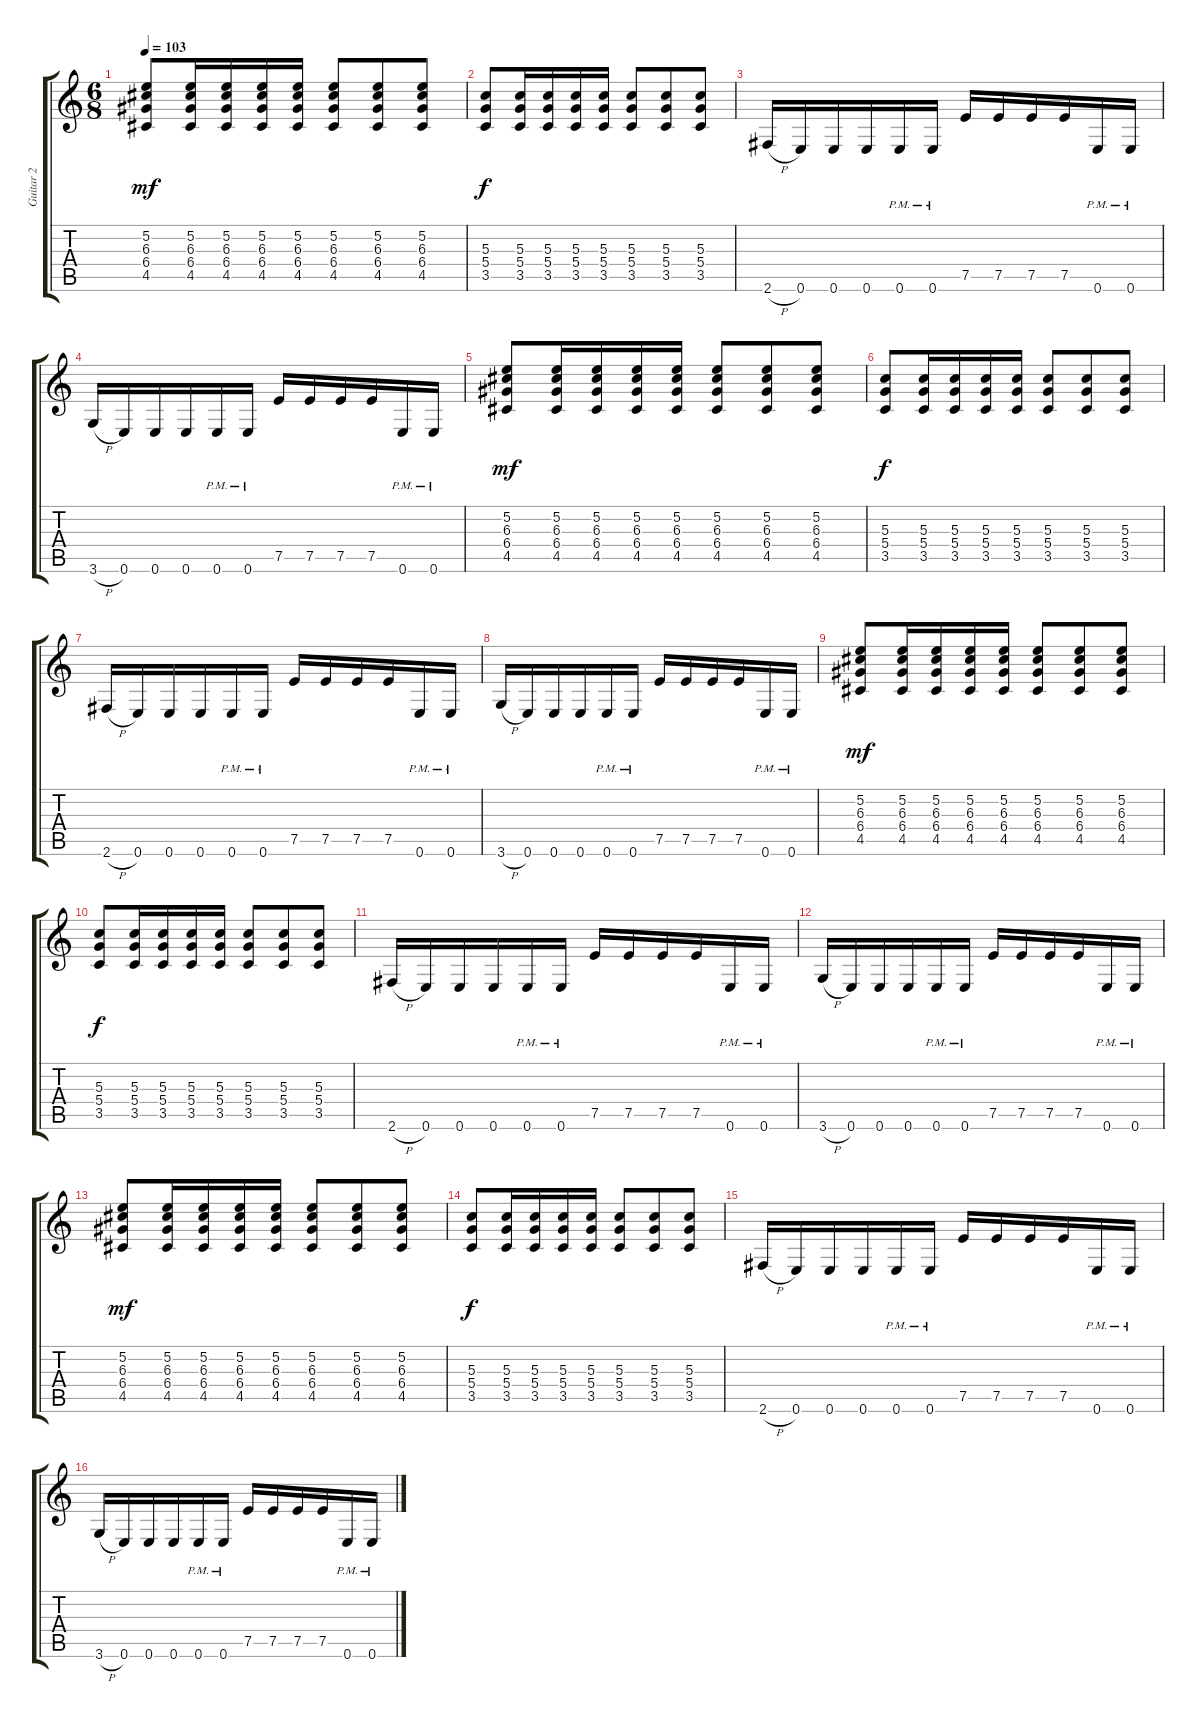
\track ("Guitar 2" "Guitar 2") {instrument distortionguitar}
\staff {score tabs}
\tuning (E4 B3 G3 D3 A2 E2) {hide}
\ts (6 8)
\tempo 103
\clef g2
\ks c
(5.2 6.3 6.4 4.5).8{dy mf} (5.2 6.3 6.4 4.5).16 (5.2 6.3 6.4 4.5).16 (5.2 6.3 6.4 4.5).16 (5.2 6.3 6.4 4.5).16 (5.2 6.3 6.4 4.5).8 (5.2 6.3 6.4 4.5).8 (5.2 6.3 6.4 4.5).8 |
(5.3 5.4 3.5).8{dy f} (5.3 5.4 3.5).16 (5.3 5.4 3.5).16 (5.3 5.4 3.5).16 (5.3 5.4 3.5).16 (5.3 5.4 3.5).8 (5.3 5.4 3.5).8 (5.3 5.4 3.5).8 |
2.6{h}.16 0.6.16 0.6.16 0.6.16 0.6{pm}.16 0.6{pm}.16 7.5.16 7.5.16 7.5.16 7.5.16 0.6{pm}.16 0.6{pm}.16 |
3.6{h}.16 0.6.16 0.6.16 0.6.16 0.6{pm}.16 0.6{pm}.16 7.5.16 7.5.16 7.5.16 7.5.16 0.6{pm}.16 0.6{pm}.16 |
(5.2 6.3 6.4 4.5).8{dy mf} (5.2 6.3 6.4 4.5).16 (5.2 6.3 6.4 4.5).16 (5.2 6.3 6.4 4.5).16 (5.2 6.3 6.4 4.5).16 (5.2 6.3 6.4 4.5).8 (5.2 6.3 6.4 4.5).8 (5.2 6.3 6.4 4.5).8 |
(5.3 5.4 3.5).8{dy f} (5.3 5.4 3.5).16 (5.3 5.4 3.5).16 (5.3 5.4 3.5).16 (5.3 5.4 3.5).16 (5.3 5.4 3.5).8 (5.3 5.4 3.5).8 (5.3 5.4 3.5).8 |
2.6{h}.16 0.6.16 0.6.16 0.6.16 0.6{pm}.16 0.6{pm}.16 7.5.16 7.5.16 7.5.16 7.5.16 0.6{pm}.16 0.6{pm}.16 |
3.6{h}.16 0.6.16 0.6.16 0.6.16 0.6{pm}.16 0.6{pm}.16 7.5.16 7.5.16 7.5.16 7.5.16 0.6{pm}.16 0.6{pm}.16 |
(5.2 6.3 6.4 4.5).8{dy mf} (5.2 6.3 6.4 4.5).16 (5.2 6.3 6.4 4.5).16 (5.2 6.3 6.4 4.5).16 (5.2 6.3 6.4 4.5).16 (5.2 6.3 6.4 4.5).8 (5.2 6.3 6.4 4.5).8 (5.2 6.3 6.4 4.5).8 |
(5.3 5.4 3.5).8{dy f} (5.3 5.4 3.5).16 (5.3 5.4 3.5).16 (5.3 5.4 3.5).16 (5.3 5.4 3.5).16 (5.3 5.4 3.5).8 (5.3 5.4 3.5).8 (5.3 5.4 3.5).8 |
2.6{h}.16 0.6.16 0.6.16 0.6.16 0.6{pm}.16 0.6{pm}.16 7.5.16 7.5.16 7.5.16 7.5.16 0.6{pm}.16 0.6{pm}.16 |
3.6{h}.16 0.6.16 0.6.16 0.6.16 0.6{pm}.16 0.6{pm}.16 7.5.16 7.5.16 7.5.16 7.5.16 0.6{pm}.16 0.6{pm}.16 |
(5.2 6.3 6.4 4.5).8{dy mf} (5.2 6.3 6.4 4.5).16 (5.2 6.3 6.4 4.5).16 (5.2 6.3 6.4 4.5).16 (5.2 6.3 6.4 4.5).16 (5.2 6.3 6.4 4.5).8 (5.2 6.3 6.4 4.5).8 (5.2 6.3 6.4 4.5).8 |
(5.3 5.4 3.5).8{dy f} (5.3 5.4 3.5).16 (5.3 5.4 3.5).16 (5.3 5.4 3.5).16 (5.3 5.4 3.5).16 (5.3 5.4 3.5).8 (5.3 5.4 3.5).8 (5.3 5.4 3.5).8 |
2.6{h}.16 0.6.16 0.6.16 0.6.16 0.6{pm}.16 0.6{pm}.16 7.5.16 7.5.16 7.5.16 7.5.16 0.6{pm}.16 0.6{pm}.16 |
3.6{h}.16 0.6.16 0.6.16 0.6.16 0.6{pm}.16 0.6{pm}.16 7.5.16 7.5.16 7.5.16 7.5.16 0.6{pm}.16 0.6{pm}.16
